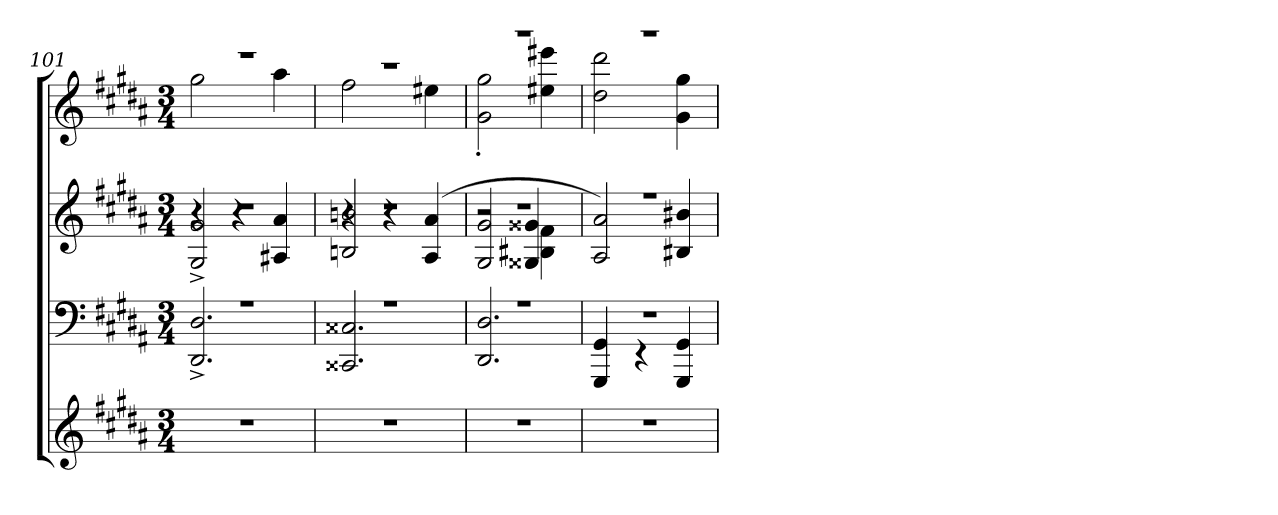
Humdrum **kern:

**kern	**kern	**kern	**kern
*part3	*part2	*part2	*part1
*staff4	*staff3	*staff2	*staff1
*clefG2	*clefF4	*clefG2	*clefG2
*k[f#c#g#d#a#]	*k[f#c#g#d#a#]	*k[f#c#g#d#a#]	*k[f#c#g#d#a#]
*M3/4	*M3/4	*M3/4	*M3/4
=101	=101	=101	=101
*	*^	*^	*^
*	*	*	*	*^	*	*
2.r	2.r	2.DD#/^ 2.D#/^	2.r	2G#/^ 2g#/^	4r	2.r	2gg#\
.	.	.	.	.	4r	.	.
.	.	.	.	4ryy	4A#X/ 4a#/	.	4aa#\
=102	=102	=102	=102	=102	=102	=102	=102
2.r	2.r	2.CC##X/ 2.C##X/	2.r	2Bn/ 2bn/	4r	2.r	2ff#\
.	.	.	.	.	4r	.	.
.	.	.	.	4ryy	(>4A#/ 4a#/	.	4ee#X\
=103	=103	=103	=103	=103	=103	=103	=103
2.r	2.r	2.DD#/ 2.D#/	2.r	2r	2G#/ 2g#/	2.r	2g#\' 2gg#\'
.	.	.	.	4B#X\ 4f#\	4G##X/ 4g##X/	.	4ee#X\ 4eee#X\
*	*	*	*	*v	*v	*	*
=104	=104	=104	=104	=104	=104	=104
2.r	2.r	4GGG#/ 4GG#/	2.r	2A#/ 2a#/)	2.r	2dd#\ 2ddd#\
.	.	4r	.	.	.	.
.	.	4GGG#/ 4GG#/	.	4B#X/ 4b#X/	.	4g#\ 4gg#\
*	*v	*v	*	*	*v	*v
*	*	*v	*v	*
=	=	=	=
*-	*-	*-	*-
